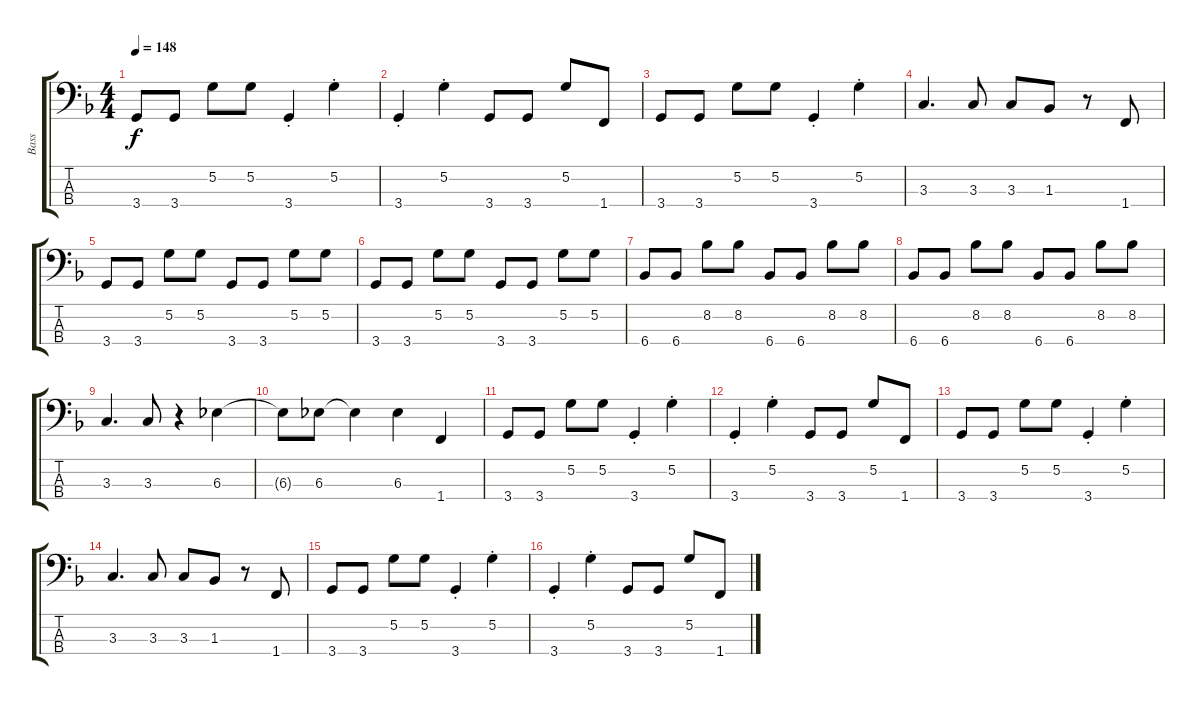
\track ("Bass" "Bass") {instrument electricbassfinger}
\staff {score tabs}
\tuning (G2 D2 A1 E1) {hide}
\ts (4 4)
\tempo 148
\clef f4
\ks f
3.4.8{dy f} 3.4.8 5.2.8 5.2.8 3.4{st}.4 5.2{st}.4 |
3.4{st}.4 5.2{st}.4 3.4.8 3.4.8 5.2.8 1.4.8 |
3.4.8 3.4.8 5.2.8 5.2.8 3.4{st}.4 5.2{st}.4 |
3.3.4{d} 3.3.8 3.3.8 1.3.8 r.8 1.4.8 |
3.4.8 3.4.8 5.2.8 5.2.8 3.4.8 3.4.8 5.2.8 5.2.8 |
3.4.8 3.4.8 5.2.8 5.2.8 3.4.8 3.4.8 5.2.8 5.2.8 |
6.4.8 6.4.8 8.2.8 8.2.8 6.4.8 6.4.8 8.2.8 8.2.8 |
6.4.8 6.4.8 8.2.8 8.2.8 6.4.8 6.4.8 8.2.8 8.2.8 |
3.3.4{d} 3.3.8 r.4 6.3.4 |
6.3{t}.8 6.3.8 6.3{t}.4 6.3.4 1.4.4 |
3.4.8 3.4.8 5.2.8 5.2.8 3.4{st}.4 5.2{st}.4 |
3.4{st}.4 5.2{st}.4 3.4.8 3.4.8 5.2.8 1.4.8 |
3.4.8 3.4.8 5.2.8 5.2.8 3.4{st}.4 5.2{st}.4 |
3.3.4{d} 3.3.8 3.3.8 1.3.8 r.8 1.4.8 |
3.4.8 3.4.8 5.2.8 5.2.8 3.4{st}.4 5.2{st}.4 |
3.4{st}.4 5.2{st}.4 3.4.8 3.4.8 5.2.8 1.4.8
